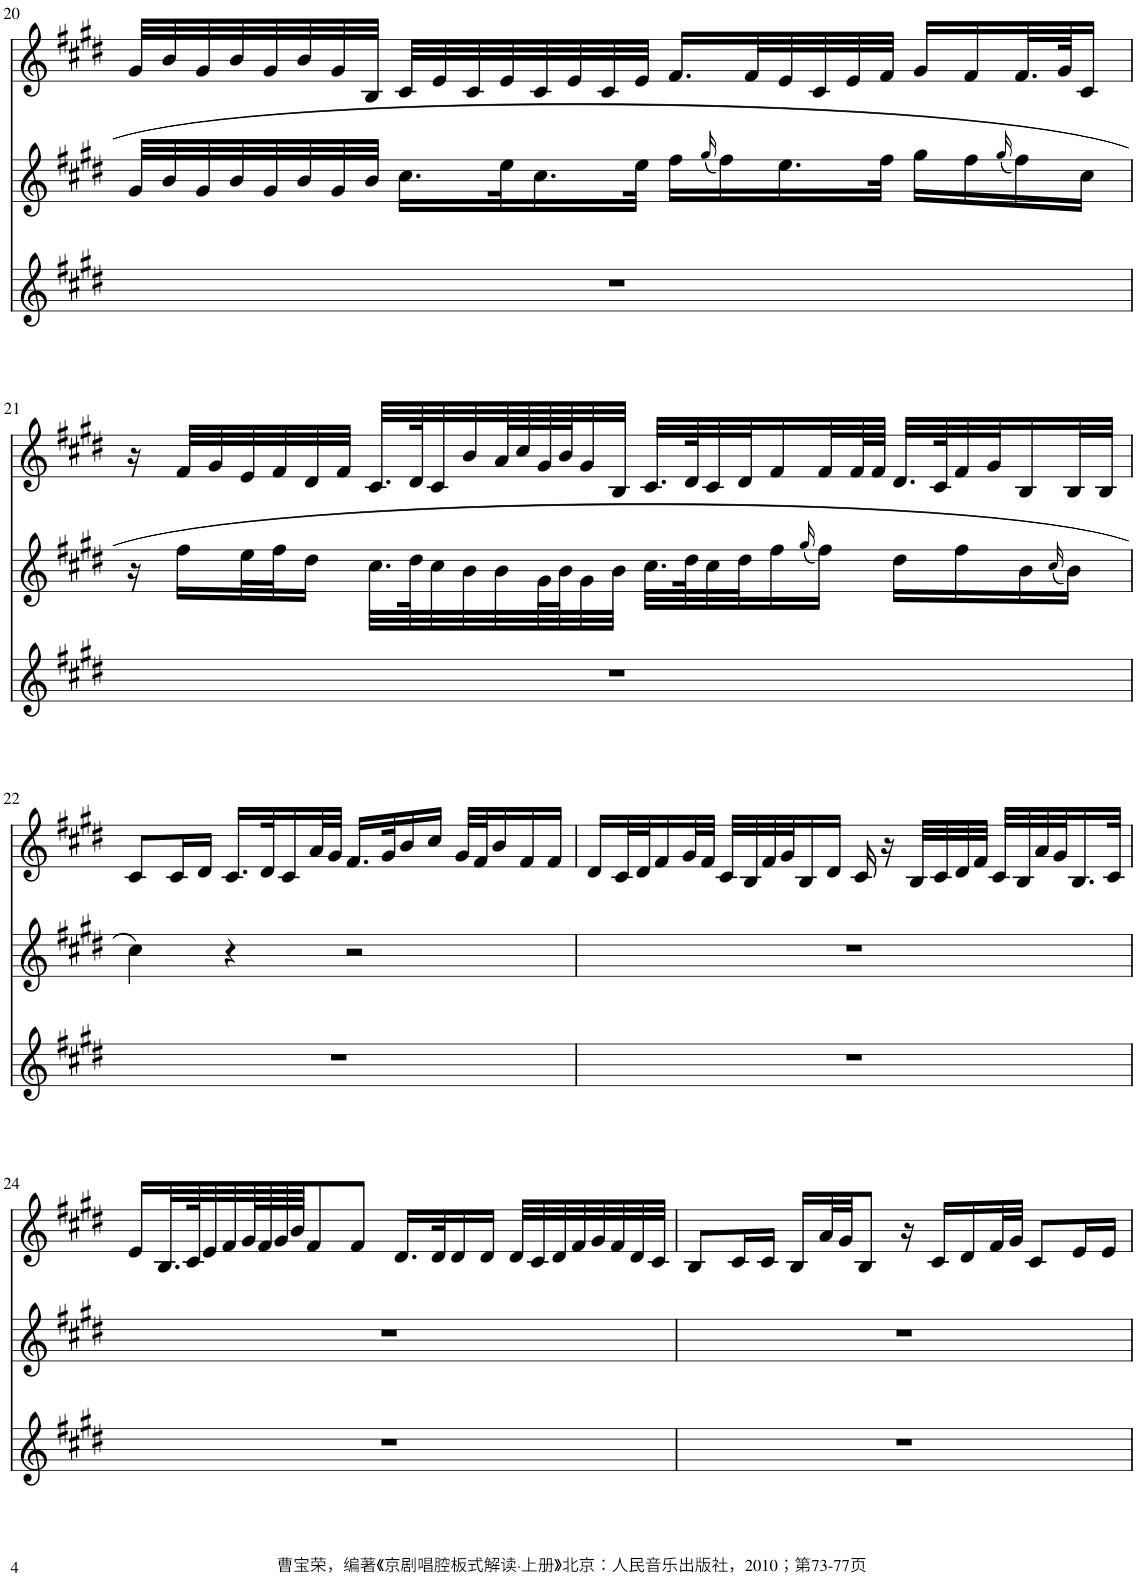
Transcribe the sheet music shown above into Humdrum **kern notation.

**kern	**kern	**kern
*part3	*part2	*part1
*staff3	*staff2	*staff1
*I"Piano	*I"Piano	*I"Piano
*I'Pno	*I'Pno	*I'Pno
!!LO:PB:g=z
*clefG2	*clefG2	*clefG2
*k[f#c#g#d#]	*k[f#c#g#d#]	*k[f#c#g#d#]
*M4/4	*M4/4	*M4/4
=20	=20	=20
1r	32g#/LLL	32g#/LLL
.	32b/	32b/
.	32g#/	32g#/
.	32b/	32b/
.	32g#/	32g#/
.	32b/	32b/
.	32g#/	32g#/
.	32b/JJJ	32B/JJJ
.	16.cc#\LL	32c#/LLL
.	.	32e/
.	.	32c#/
.	32ee\K	32e/
.	16.cc#\	32c#/
.	.	32e/
.	.	32c#/
.	32ee\JJk	32e/JJJ
.	16ff#\LL	16.f#/LL
.	(16qgg#/	.
.	16ff#\)	.
.	.	32f#/L
.	16.ee\	32e/
.	.	32c#/
.	.	32e/
.	32ff#\JJk	32f#/JJJ
.	16gg#\LL	16g#/LL
.	16ff#\	16f#/
.	(16qgg#/	.
.	16ff#\)	32.f#/L
.	.	64g#/JK
.	16cc#\JJ	16c#/JJ
!!LO:LB:g=z
=21	=21	=21
1r	16r	16r
.	16ff#\LL	32f#/LLL
.	.	32g#/
.	32ee\L	32e/
.	32ff#\J	32f#/
.	16dd#\JJ	32d#/
.	.	32f#/JJJ
.	32.cc#\LLL	32.c#/LLL
.	64dd#\K	64d#/K
.	32cc#\	32c#/
.	32b\	32b/
.	32b\	64a/L
.	.	64cc#/
.	64g#\L	64g#/
.	64b\J	64b/J
.	32g#\	32g#/
.	32b\JJJ	32B/JJJ
.	32.cc#\LLL	32.c#/LLL
.	64dd#\K	64d#/K
.	32cc#\	32c#/
.	32dd#\J	32d#/J
.	16ff#\	16f#/
.	(16qgg#/	.
.	16ff#\JJ)	32f#/L
.	.	64f#/L
.	.	64f#/JJJJ
.	16dd#\LL	32.d#/LLL
.	.	64c#/K
.	16ff#\	32f#/
.	.	32g#/J
.	16b\	16B/
.	(16qcc#/	.
.	16b\JJ)	32B/L
.	.	32B/JJJ
!!LO:LB:g=z
=22	=22	=22
1r	4cc#\	8c#/L
.	.	16c#/L
.	.	16d#/JJ
.	4r	16.c#/LL
.	.	32d#/K
.	.	16c#/
.	.	32a/L
.	.	32g#/JJJ
.	2r	16.f#/LL
.	.	32g#/K
.	.	16b/
.	.	16cc#/JJ
.	.	32g#/LLL
.	.	32f#/J
.	.	16b/
.	.	16f#/
.	.	16f#/JJ
=23	=23	=23
1r	1r	16d#/LL
.	.	32c#/L
.	.	32d#/J
.	.	16f#/
.	.	32g#/L
.	.	32f#/JJJ
.	.	32c#/LLL
.	.	32B/
.	.	32f#/
.	.	32g#/J
.	.	16B/
.	.	16d#/JJ
.	.	16c#/
.	.	16r
.	.	32B/LLL
.	.	32c#/
.	.	32d#/
.	.	32f#/JJJ
.	.	32c#/LLL
.	.	32B/
.	.	32a/
.	.	32g#/J
.	.	16.B/
.	.	32c#/JJk
!!LO:LB:g=z
=24	=24	=24
1r	1r	16e/LL
.	.	32.B/L
.	.	64c#/K
.	.	32e/
.	.	32f#/
.	.	64g#/L
.	.	64f#/
.	.	64g#/
.	.	64b/JJJ
.	.	8f#/
.	.	8f#/J
.	.	16.d#/LL
.	.	32d#/K
.	.	16d#/
.	.	16d#/JJ
.	.	32d#/LLL
.	.	32c#/
.	.	32d#/
.	.	32f#/
.	.	32g#/
.	.	32f#/
.	.	32d#/
.	.	32c#/JJJ
=25	=25	=25
1r	1r	8B/L
.	.	16c#/L
.	.	16c#/JJ
.	.	16B/LL
.	.	32a/L
.	.	32g#/JJ
.	.	8B/J
.	.	16r
.	.	16c#/LL
.	.	16d#/
.	.	32f#/L
.	.	32g#/JJJ
.	.	8c#/L
.	.	16e/L
.	.	16e/JJ
=	=	=
*-	*-	*-
